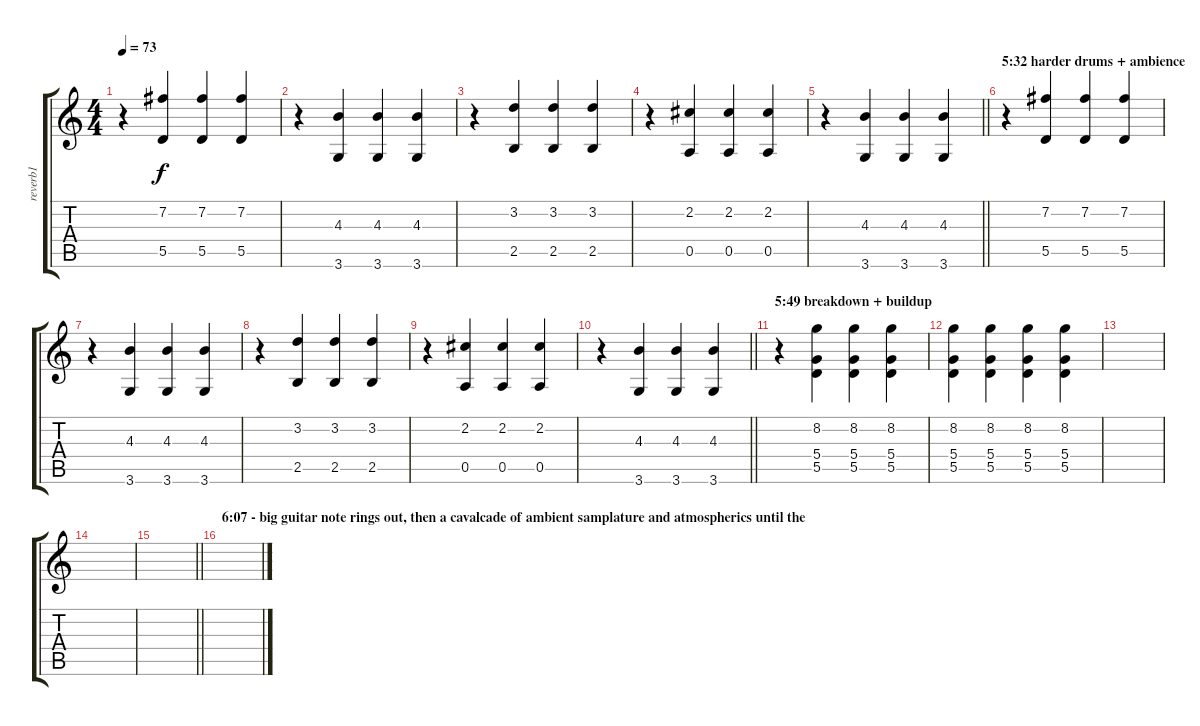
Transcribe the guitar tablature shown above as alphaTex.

\track ("reverb1" "reverb1") {instrument electricguitarjazz}
\staff {score tabs}
\tuning (E4 B3 G3 D3 A2 E2) {hide}
\ts (4 4)
\tempo 73
\clef g2
\ks c
r.4{dy f volume 9} (7.2 5.5).4{volume 4} (7.2 5.5).4 (7.2 5.5).4 |
r.4{volume 9} (4.3 3.6).4{volume 4} (4.3 3.6).4 (4.3 3.6).4 |
r.4{volume 9} (3.2 2.5).4{volume 4} (3.2 2.5).4 (3.2 2.5).4 |
r.4{volume 9} (2.2 0.5).4{volume 4} (2.2 0.5).4 (2.2 0.5).4 |
\barLineRight lightlight
r.4{volume 9} (4.3 3.6).4{volume 4} (4.3 3.6).4 (4.3 3.6).4 |
\section ("" "5:32 harder drums + ambience")
r.4{volume 9} (7.2 5.5).4{volume 4} (7.2 5.5).4 (7.2 5.5).4 |
r.4{volume 9} (4.3 3.6).4{volume 4} (4.3 3.6).4 (4.3 3.6).4 |
r.4{volume 9} (3.2 2.5).4{volume 4} (3.2 2.5).4 (3.2 2.5).4 |
r.4{volume 9} (2.2 0.5).4{volume 4} (2.2 0.5).4 (2.2 0.5).4 |
\barLineRight lightlight
r.4{volume 9} (4.3 3.6).4{volume 4} (4.3 3.6).4 (4.3 3.6).4 |
\section ("" "5:49 breakdown + buildup")
r.4{volume 9} (8.2 5.4 5.5).4{volume 4} (8.2 5.4 5.5).4 (8.2 5.4 5.5).4 |
(8.2 5.4 5.5).4 (8.2 5.4 5.5).4{volume 0} (8.2 5.4 5.5).4 (8.2 5.4 5.5).4 |
|
|
\barLineRight lightlight
|
\section ("" "6:07 - big guitar note rings out, then a cavalcade of ambient samplature and atmospherics until the ")
